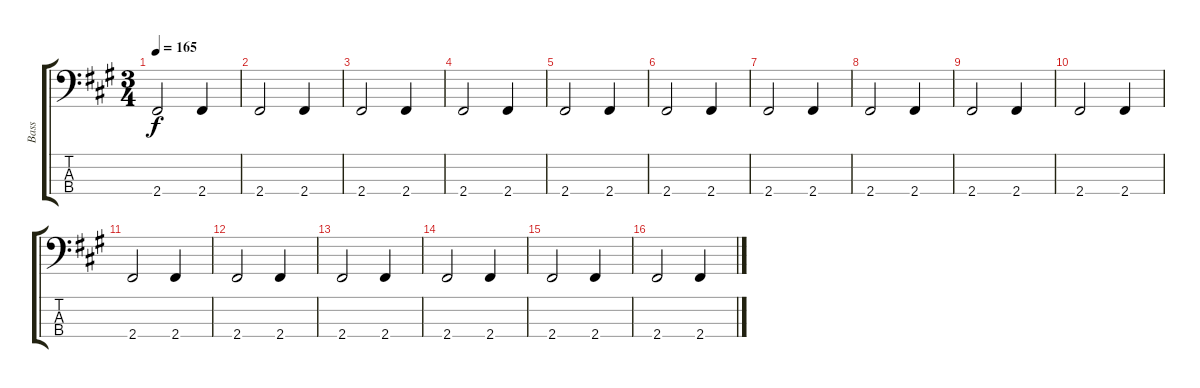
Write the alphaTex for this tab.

\track ("Bass" "Bass") {instrument electricbassfinger}
\staff {score tabs}
\tuning (G2 D2 A1 E1) {hide}
\ts (3 4)
\tempo 165
\clef f4
\ks a
2.4.2{dy f} 2.4.4 |
2.4.2 2.4.4 |
2.4.2 2.4.4 |
2.4.2 2.4.4 |
2.4.2 2.4.4 |
2.4.2 2.4.4 |
2.4.2 2.4.4 |
2.4.2 2.4.4 |
2.4.2 2.4.4 |
2.4.2 2.4.4 |
2.4.2 2.4.4 |
2.4.2 2.4.4 |
2.4.2 2.4.4 |
2.4.2 2.4.4 |
2.4.2 2.4.4 |
2.4.2 2.4.4
